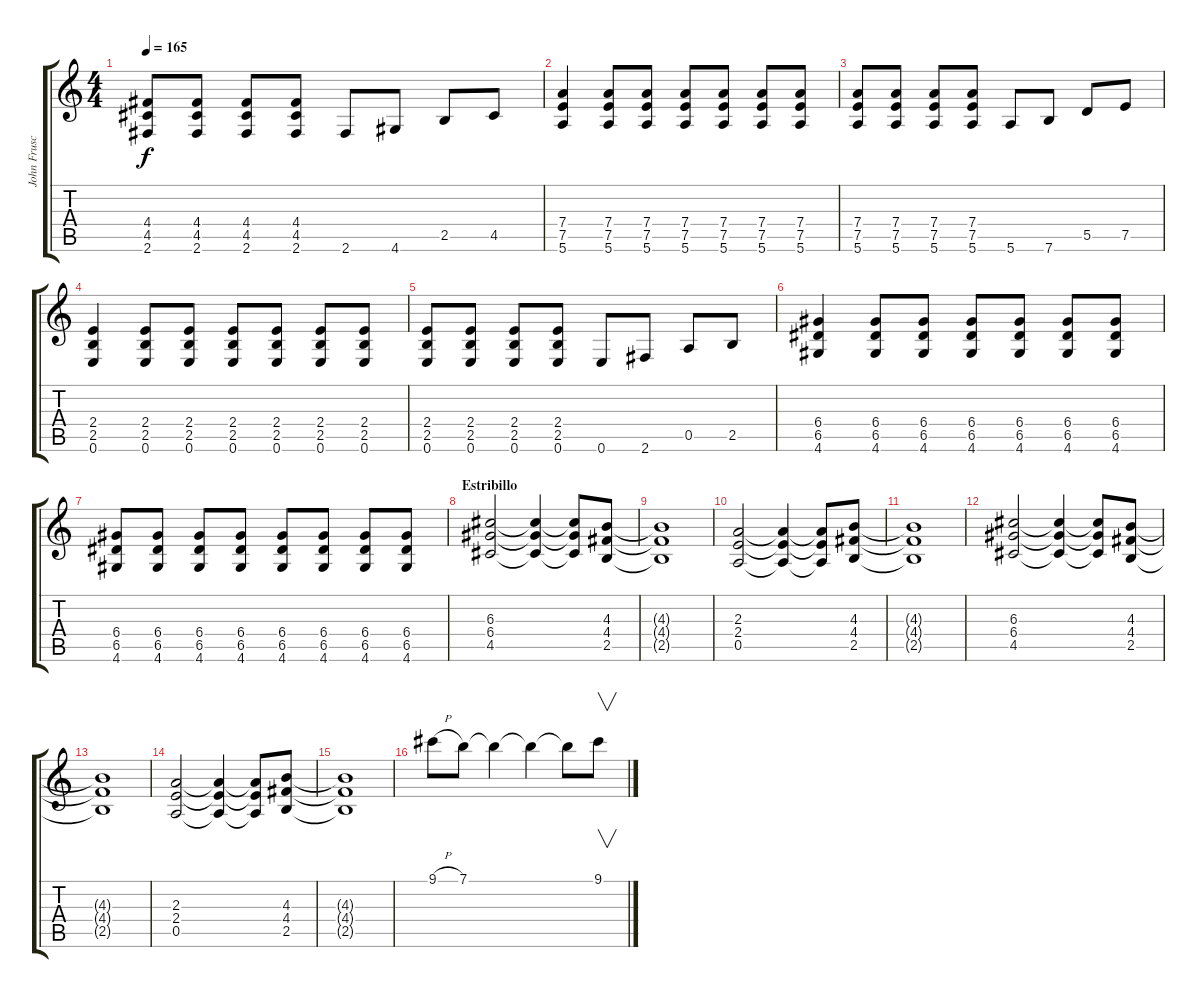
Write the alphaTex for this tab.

\track ("John Frusciante" "John Frusc") {instrument distortionguitar}
\staff {score tabs}
\tuning (E4 B3 G3 D3 A2 E2) {hide}
\ts (4 4)
\tempo 165
\clef g2
\ks c
(4.4 4.5 2.6).8{dy f} (4.4 4.5 2.6).8 (4.4 4.5 2.6).8 (4.4 4.5 2.6).8 2.6.8 4.6.8 2.5.8 4.5.8 |
(7.4 7.5 5.6).4 (7.4 7.5 5.6).8 (7.4 7.5 5.6).8 (7.4 7.5 5.6).8 (7.4 7.5 5.6).8 (7.4 7.5 5.6).8 (7.4 7.5 5.6).8 |
(7.4 7.5 5.6).8 (7.4 7.5 5.6).8 (7.4 7.5 5.6).8 (7.4 7.5 5.6).8 5.6.8 7.6.8 5.5.8 7.5.8 |
(2.4 2.5 0.6).4 (2.4 2.5 0.6).8 (2.4 2.5 0.6).8 (2.4 2.5 0.6).8 (2.4 2.5 0.6).8 (2.4 2.5 0.6).8 (2.4 2.5 0.6).8 |
(2.4 2.5 0.6).8 (2.4 2.5 0.6).8 (2.4 2.5 0.6).8 (2.4 2.5 0.6).8 0.6.8 2.6.8 0.5.8 2.5.8 |
(6.4 6.5 4.6).4 (6.4 6.5 4.6).8 (6.4 6.5 4.6).8 (6.4 6.5 4.6).8 (6.4 6.5 4.6).8 (6.4 6.5 4.6).8 (6.4 6.5 4.6).8 |
(6.4 6.5 4.6).8 (6.4 6.5 4.6).8 (6.4 6.5 4.6).8 (6.4 6.5 4.6).8 (6.4 6.5 4.6).8 (6.4 6.5 4.6).8 (6.4 6.5 4.6).8 (6.4 6.5 4.6).8 |
\section ("" "Estribillo")
(6.3 6.4 4.5).2 (6.3{t} 6.4{t} 4.5{t}).4 (6.3{t} 6.4{t} 4.5{t}).8 (4.3 4.4 2.5).8 |
(4.3{t} 4.4{t} 2.5{t}).1 |
(2.3 2.4 0.5).2 (2.3{t} 2.4{t} 0.5{t}).4 (2.3{t} 2.4{t} 0.5{t}).8 (4.3 4.4 2.5).8 |
(4.3{t} 4.4{t} 2.5{t}).1 |
(6.3 6.4 4.5).2 (6.3{t} 6.4{t} 4.5{t}).4 (6.3{t} 6.4{t} 4.5{t}).8 (4.3 4.4 2.5).8 |
(4.3{t} 4.4{t} 2.5{t}).1 |
(2.3 2.4 0.5).2 (2.3{t} 2.4{t} 0.5{t}).4 (2.3{t} 2.4{t} 0.5{t}).8 (4.3 4.4 2.5).8 |
(4.3{t} 4.4{t} 2.5{t}).1 |
9.1{h}.8 7.1.8 7.1{t}.4 7.1{t}.4 7.1{t}.8 9.1.8{v}
